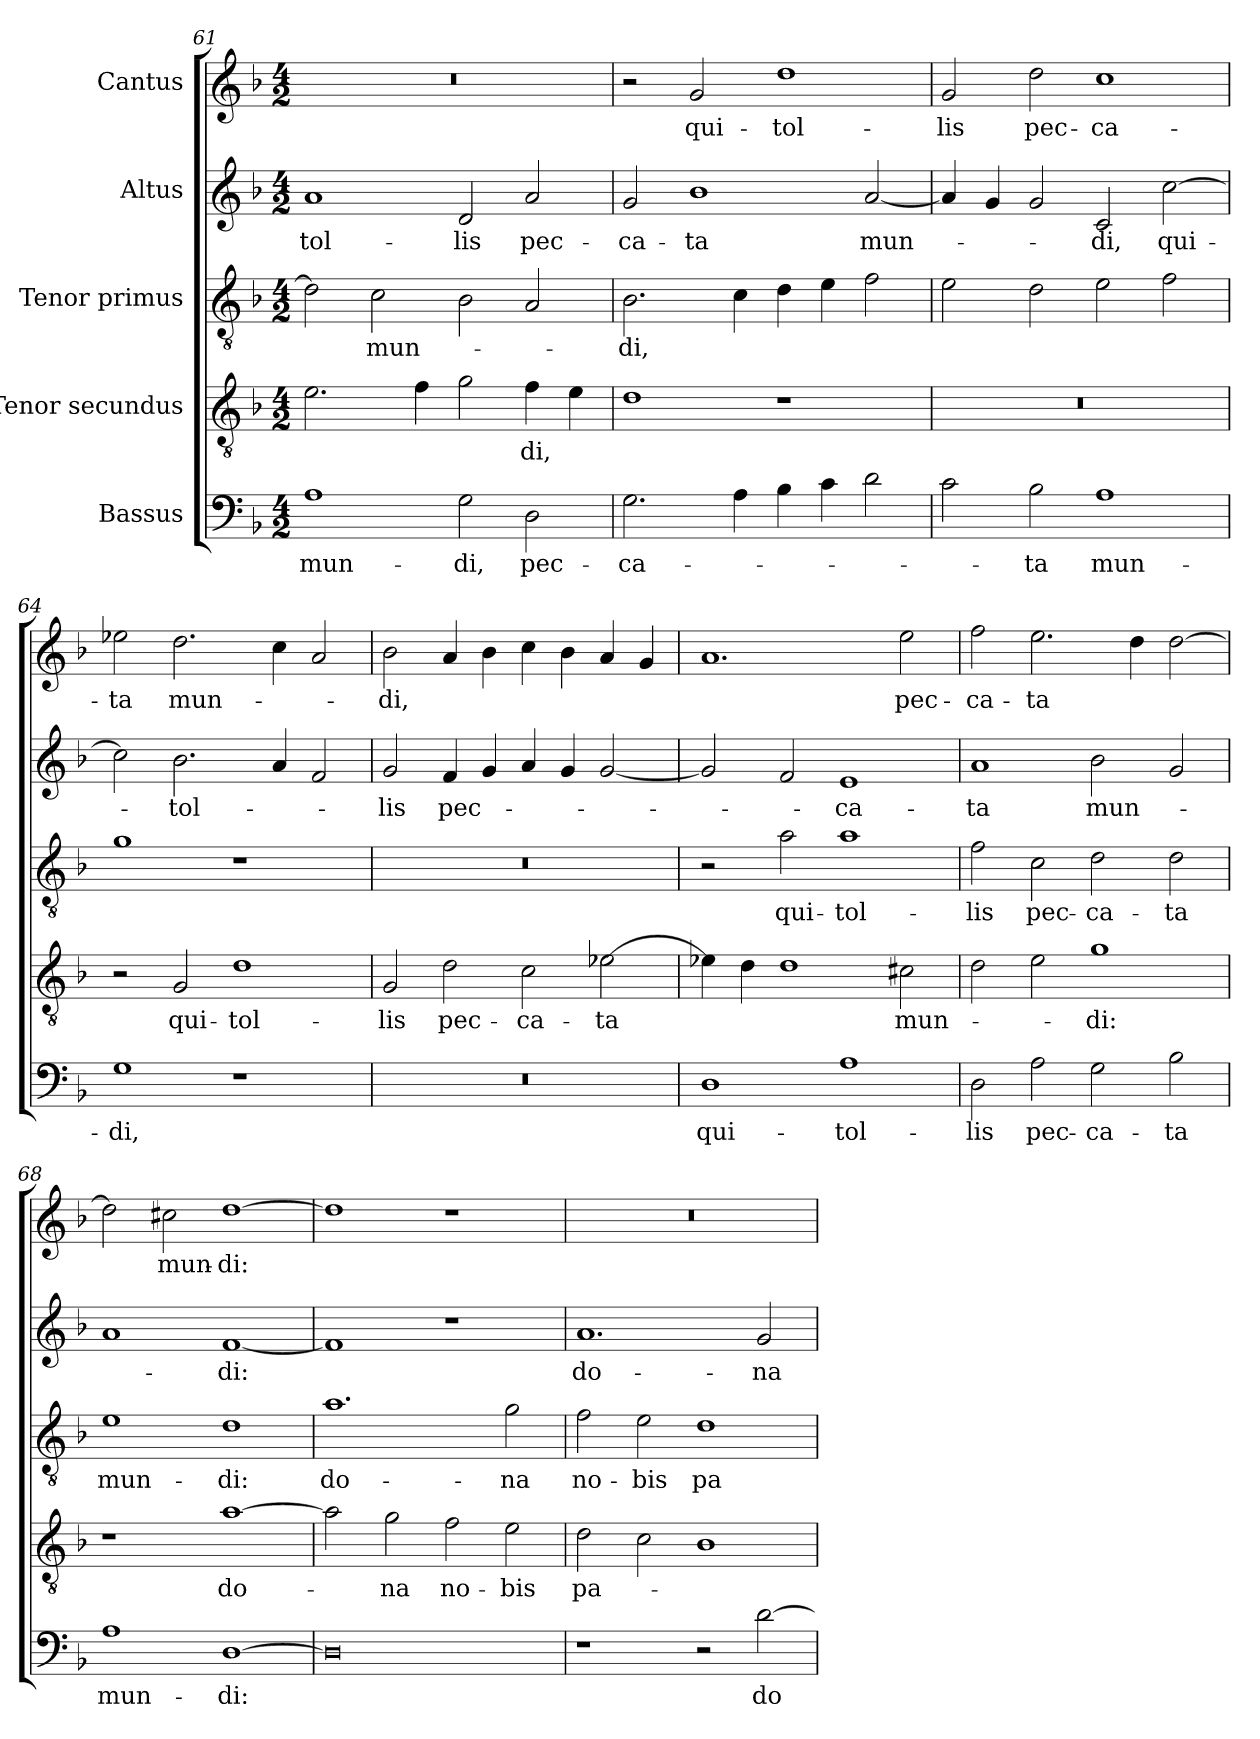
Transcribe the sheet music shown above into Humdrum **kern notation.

**kern	**text	**kern	**text	**kern	**text	**kern	**text	**kern	**text
*part5	*part5	*part4	*part4	*part3	*part3	*part2	*part2	*part1	*part1
*staff5	*staff5	*staff4	*staff4	*staff3	*staff3	*staff2	*staff2	*staff1	*staff1
*I"Bassus	*	*I"Tenor secundus	*	*I"Tenor primus	*	*I"Altus	*	*I"Cantus	*
*clefF4	*	*clefGv2	*	*clefGv2	*	*clefG2	*	*clefG2	*
*k[b-]	*	*k[b-]	*	*k[b-]	*	*k[b-]	*	*k[b-]	*
*M4/2	*	*M4/2	*	*M4/2	*	*M4/2	*	*M4/2	*
=61	=61	=61	=61	=61	=61	=61	=61	=61	=61
1A\	mun-	2.e\	.	2d\]	.	1a/	tol-	0r	.
.	.	.	.	2c\	mun-	.	.	.	.
.	.	4f\	.	.	.	.	.	.	.
2G\	-di,	2g\	.	2B-\	.	2d/	-lis	.	.
2D\	pec-	4f\	-di,	2A/	.	2a/	pec-	.	.
.	.	4e\	.	.	.	.	.	.	.
=62	=62	=62	=62	=62	=62	=62	=62	=62	=62
2.G\	-ca-	1d\	.	2.B-\	-di,	2g/	-ca-	2r	.
.	.	.	.	.	.	1b-\	-ta	2g/	qui-
4A\	.	.	.	4c\	.	.	.	.	.
4B-\	.	1r	.	4d\	.	.	.	1dd\	tol-
4c\	.	.	.	4e\	.	.	.	.	.
2d\	.	.	.	2f\	.	[2a/	mun-	.	.
=63	=63	=63	=63	=63	=63	=63	=63	=63	=63
2c\	.	0r	.	2e\	.	4a/]	.	2g/	-lis
.	.	.	.	.	.	4g/	.	.	.
2B-\	-ta	.	.	2d\	.	2g/	.	2dd\	pec-
1A\	mun-	.	.	2e\	.	2c/	-di,	1cc\	-ca-
.	.	.	.	2f\	.	[2cc\	qui-	.	.
=64	=64	=64	=64	=64	=64	=64	=64	=64	=64
1G\	-di,	2r	.	1g\	.	2cc\]	.	2ee-X\	-ta
.	.	2G/	qui-	.	.	2.b-\	tol-	2.dd\	mun-
1r	.	1d\	tol-	1r	.	.	.	.	.
.	.	.	.	.	.	4a/	.	4cc\	.
.	.	.	.	.	.	2f/	.	2a/	.
=65	=65	=65	=65	=65	=65	=65	=65	=65	=65
0r	.	2G/	-lis	0r	.	2g/	-lis	2b-\	-di,
.	.	2d\	pec-	.	.	4f/	pec-	4a/	.
.	.	.	.	.	.	4g/	.	4b-\	.
.	.	2c\	-ca-	.	.	4a/	.	4cc\	.
.	.	.	.	.	.	4g/	.	4b-\	.
.	.	[2e-X\	-ta	.	.	[2g/	.	4a/	.
.	.	.	.	.	.	.	.	4g/	.
=66	=66	=66	=66	=66	=66	=66	=66	=66	=66
1D\	qui-	4e-X\]	.	2r	.	2g/]	.	1.a/	.
.	.	4d\	.	.	.	.	.	.	.
.	.	1d\	.	2a\	qui-	2f/	.	.	.
1A\	tol-	.	.	1a\	tol-	1e/	-ca-	.	.
.	.	2c#X\	mun-	.	.	.	.	2ee\	pec-
=67	=67	=67	=67	=67	=67	=67	=67	=67	=67
2D\	-lis	2d\	.	2f\	-lis	1a/	-ta	2ff\	-ca-
2A\	pec-	2e\	.	2c\	pec-	.	.	2.ee\	-ta
2G\	-ca-	1g\	-di:	2d\	-ca-	2b-\	mun-	.	.
.	.	.	.	.	.	.	.	4dd\	.
2B-\	-ta	.	.	2d\	-ta	2g/	.	[2dd\	.
=68	=68	=68	=68	=68	=68	=68	=68	=68	=68
1A\	mun-	1r	.	1e\	mun-	1a/	.	2dd\]	.
.	.	.	.	.	.	.	.	2cc#X\	mun-
[1D\	-di:	[1a\	do-	1d\	-di:	[1f/	-di:	[1dd\	-di:
=69	=69	=69	=69	=69	=69	=69	=69	=69	=69
0D\]	.	2a\]	.	1.a\	do-	1f/]	.	1dd\]	.
.	.	2g\	-na	.	.	.	.	.	.
.	.	2f\	no-	.	.	1r	.	1r	.
.	.	2e\	-bis	2g\	-na	.	.	.	.
=70	=70	=70	=70	=70	=70	=70	=70	=70	=70
1r	.	2d\	pa-	2f\	no-	1.a/	do-	0r	.
.	.	2c\	.	2e\	-bis	.	.	.	.
2r	.	1B-\	.	1d\	pa-	.	.	.	.
[2d\	do-	.	.	.	.	2g/	-na	.	.
=	=	=	=	=	=	=	=	=	=
*-	*-	*-	*-	*-	*-	*-	*-	*-	*-
